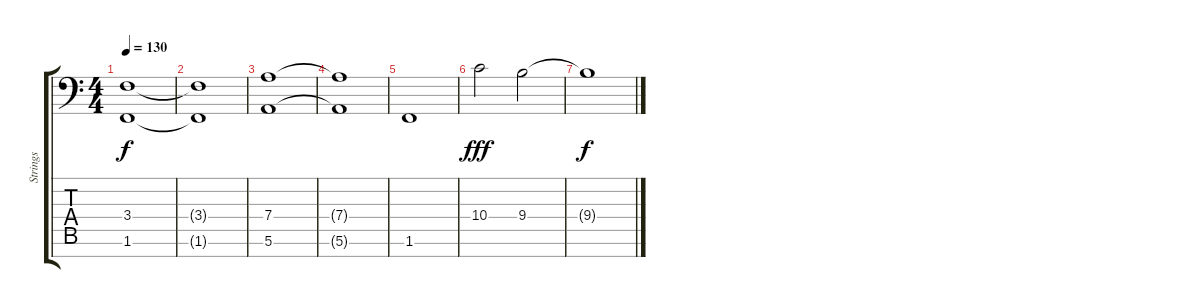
\track ("Strings" "Strings") {instrument stringensemble2}
\staff {score tabs}
\tuning (E4 B3 G3 D3 A2 E2 A1) {hide}
\ts (4 4)
\tempo 130
\clef f4
\ks c
(3.4 1.6).1{dy f} |
(3.4{t} 1.6{t}).1 |
(7.4 5.6).1 |
(7.4{t} 5.6{t}).1 |
1.6.1 |
10.4.2{dy fff} 9.4.2 |
9.4{t}.1{dy f}
